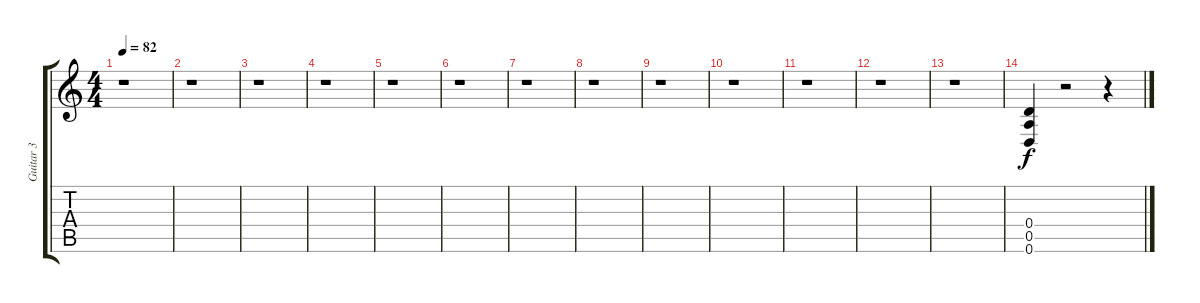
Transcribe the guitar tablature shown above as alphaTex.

\track ("Guitar 3" "Guitar 3") {instrument overdrivenguitar}
\staff {score tabs}
\tuning (E4 B3 G3 D3 A2 D2) {hide}
\ts (4 4)
\tempo 82
\clef g2
\ks c
r.1{dy f} |
r.1 |
r.1 |
r.1 |
r.1 |
r.1 |
r.1 |
r.1 |
r.1 |
r.1 |
r.1 |
r.1 |
r.1 |
(0.4 0.5 0.6).4 r.2 r.4
